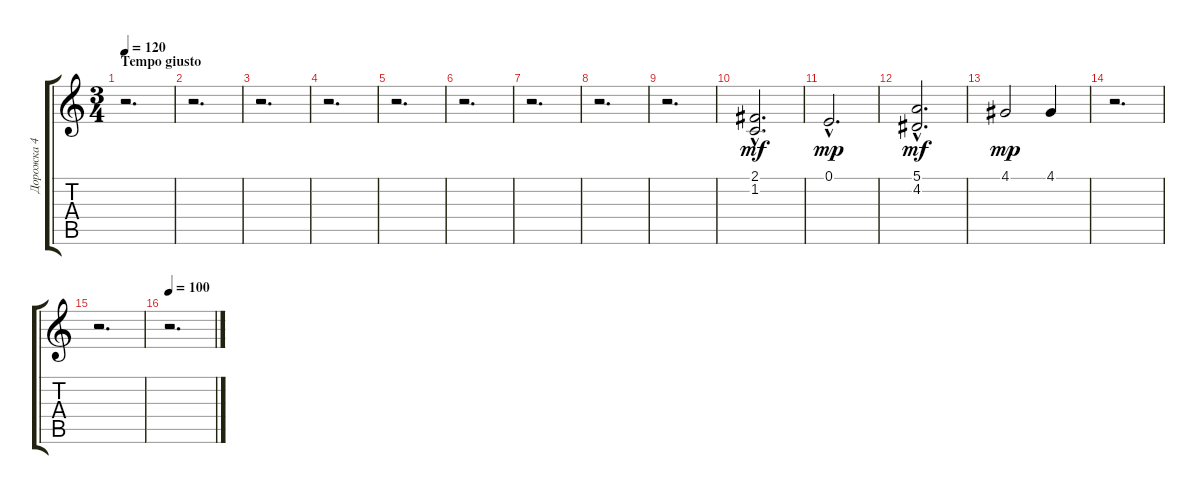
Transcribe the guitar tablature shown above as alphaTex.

\track ("Дорожка 4" "Дорожка 4") {instrument acousticgrandpiano}
\staff {score tabs}
\tuning (E4 B3 G3 D3 A2 E2) {hide}
\ts (3 4)
\section ("" "Tempo giusto")
\tempo 120
\clef g2
\ks c
r.2{d dy mf instrument acousticgrandpiano} |
r.2{d} |
r.2{d} |
r.2{d} |
r.2{d} |
r.2{d} |
r.2{d} |
r.2{d} |
r.2{d} |
(2.1{hac} 1.2{hac}).2{d} |
0.1{hac}.2{d dy mp} |
(5.1{hac} 4.2{hac}).2{d dy mf} |
4.1.2{dy mp} 4.1.4 |
r.2{d} |
r.2{d} |
\tempo 100
r.2{d}
